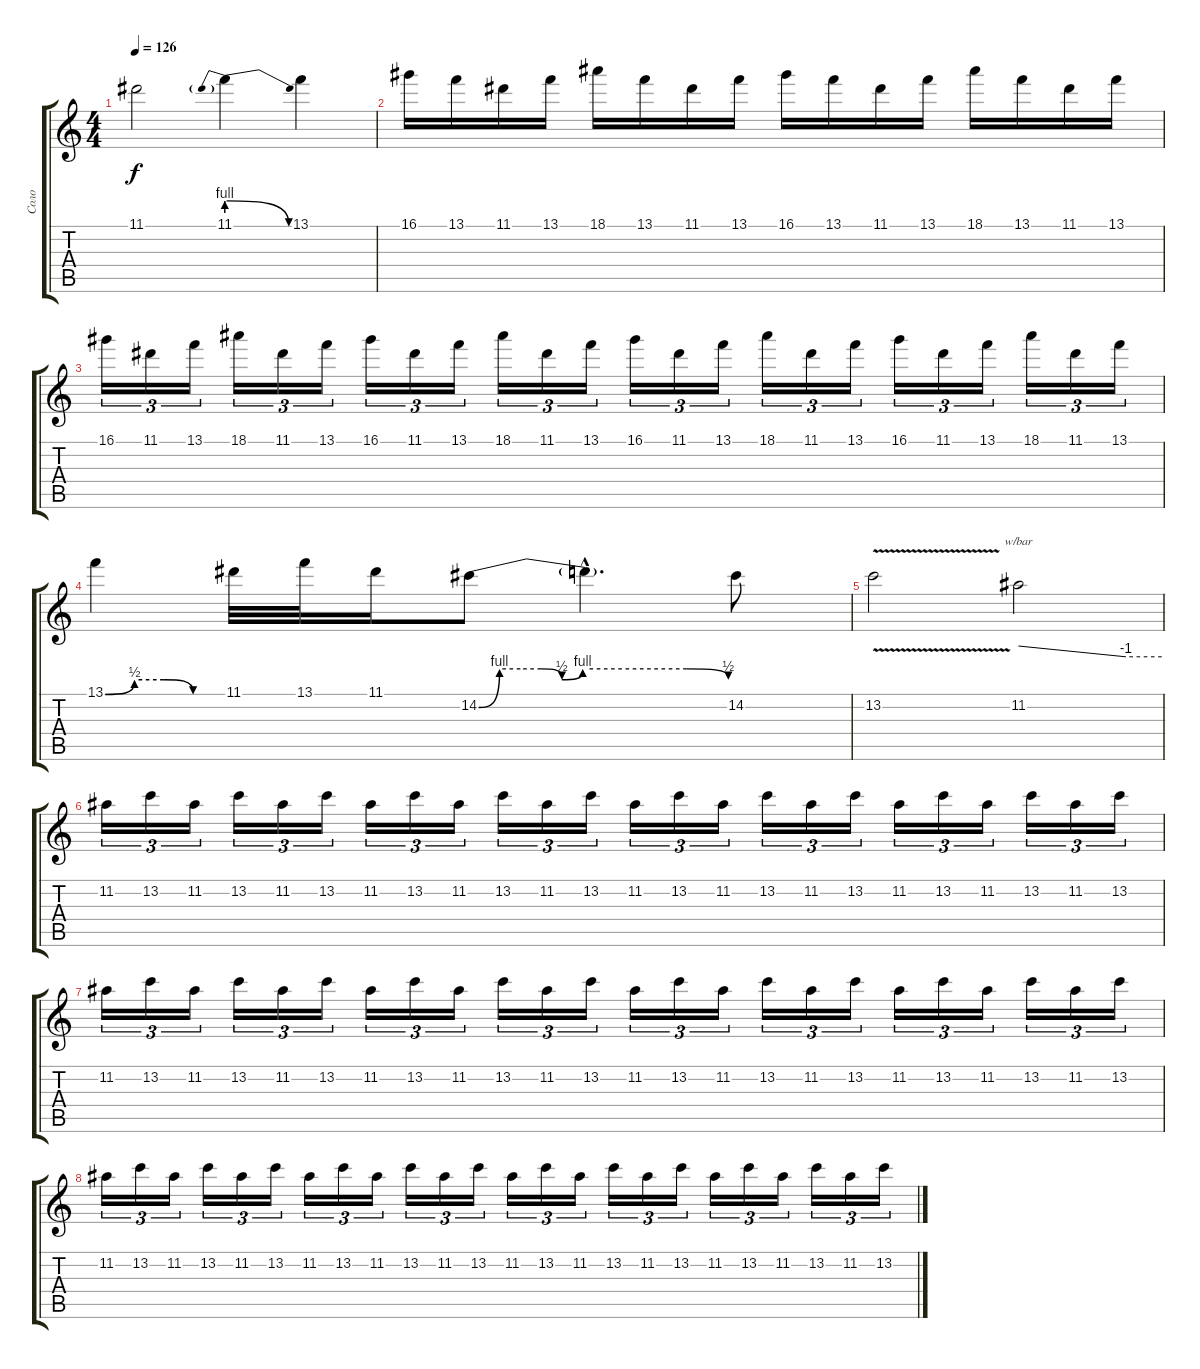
\track ("Соло" "Соло") {instrument overdrivenguitar}
\staff {score tabs}
\tuning (E4 B3 G3 D3 A2 E2) {hide}
\ts (4 4)
\tempo 126
\clef g2
\ks c
11.1{t}.2{dy f} 11.1{be (prebendrelease 0 4 60 0)}.4 13.1.4 |
16.1.16 13.1.16 11.1.16 13.1.16 18.1.16 13.1.16 11.1.16 13.1.16 16.1.16 13.1.16 11.1.16 13.1.16 18.1.16 13.1.16 11.1.16 13.1.16 |
16.1.16{tu (3 2)} 11.1.16{tu (3 2)} 13.1.16{tu (3 2)} 18.1.16{tu (3 2)} 11.1.16{tu (3 2)} 13.1.16{tu (3 2)} 16.1.16{tu (3 2)} 11.1.16{tu (3 2)} 13.1.16{tu (3 2)} 18.1.16{tu (3 2)} 11.1.16{tu (3 2)} 13.1.16{tu (3 2)} 16.1.16{tu (3 2)} 11.1.16{tu (3 2)} 13.1.16{tu (3 2)} 18.1.16{tu (3 2)} 11.1.16{tu (3 2)} 13.1.16{tu (3 2)} 16.1.16{tu (3 2)} 11.1.16{tu (3 2)} 13.1.16{tu (3 2)} 18.1.16{tu (3 2)} 11.1.16{tu (3 2)} 13.1.16{tu (3 2)} |
13.1{be (custom 0 0 15 2 30 2 45 0 60 0)}.4 11.1.32 13.1.32 11.1.16 14.2{be (custom 0 0 5 4 10 4 15 4 20 2 25 4 50 4 60 2)}.8 14.2{hac t}.4{d} 14.2.8 |
13.2{v}.2 11.2.2{tbe (custom default 0 0 45 -4 60 -4)} |
11.2.16{tu (3 2)} 13.2.16{tu (3 2)} 11.2.16{tu (3 2)} 13.2.16{tu (3 2)} 11.2.16{tu (3 2)} 13.2.16{tu (3 2)} 11.2.16{tu (3 2)} 13.2.16{tu (3 2)} 11.2.16{tu (3 2)} 13.2.16{tu (3 2)} 11.2.16{tu (3 2)} 13.2.16{tu (3 2)} 11.2.16{tu (3 2)} 13.2.16{tu (3 2)} 11.2.16{tu (3 2)} 13.2.16{tu (3 2)} 11.2.16{tu (3 2)} 13.2.16{tu (3 2)} 11.2.16{tu (3 2)} 13.2.16{tu (3 2)} 11.2.16{tu (3 2)} 13.2.16{tu (3 2)} 11.2.16{tu (3 2)} 13.2.16{tu (3 2)} |
11.2.16{tu (3 2)} 13.2.16{tu (3 2)} 11.2.16{tu (3 2)} 13.2.16{tu (3 2)} 11.2.16{tu (3 2)} 13.2.16{tu (3 2)} 11.2.16{tu (3 2)} 13.2.16{tu (3 2)} 11.2.16{tu (3 2)} 13.2.16{tu (3 2)} 11.2.16{tu (3 2)} 13.2.16{tu (3 2)} 11.2.16{tu (3 2)} 13.2.16{tu (3 2)} 11.2.16{tu (3 2)} 13.2.16{tu (3 2)} 11.2.16{tu (3 2)} 13.2.16{tu (3 2)} 11.2.16{tu (3 2)} 13.2.16{tu (3 2)} 11.2.16{tu (3 2)} 13.2.16{tu (3 2)} 11.2.16{tu (3 2)} 13.2.16{tu (3 2)} |
11.2.16{tu (3 2)} 13.2.16{tu (3 2)} 11.2.16{tu (3 2)} 13.2.16{tu (3 2)} 11.2.16{tu (3 2)} 13.2.16{tu (3 2)} 11.2.16{tu (3 2)} 13.2.16{tu (3 2)} 11.2.16{tu (3 2)} 13.2.16{tu (3 2)} 11.2.16{tu (3 2)} 13.2.16{tu (3 2)} 11.2.16{tu (3 2)} 13.2.16{tu (3 2)} 11.2.16{tu (3 2)} 13.2.16{tu (3 2)} 11.2.16{tu (3 2)} 13.2.16{tu (3 2)} 11.2.16{tu (3 2)} 13.2.16{tu (3 2)} 11.2.16{tu (3 2)} 13.2.16{tu (3 2)} 11.2.16{tu (3 2)} 13.2.16{tu (3 2)}
